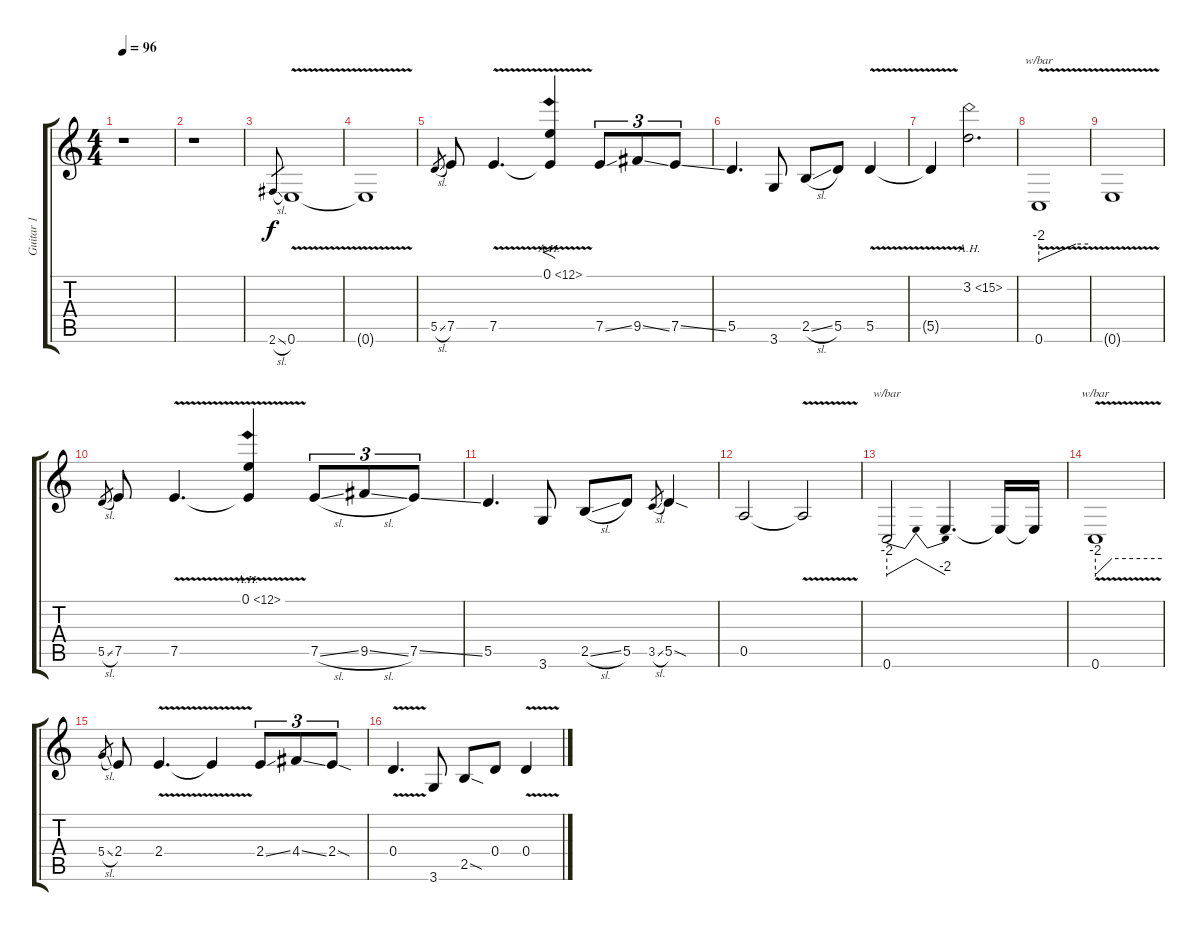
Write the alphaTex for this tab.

\track ("Guitar 1" "Guitar 1") {instrument overdrivenguitar}
\staff {score tabs}
\tuning (E4 B3 G3 D3 A2 E2) {hide}
\ts (4 4)
\tempo 96
\tempo 70
\tempo 96
\clef g2
\ks c
r.1{dy f instrument overdrivenguitar} |
r.1 |
2.6{sl}.8{gr} 0.6{v}.1 |
0.6{t}.1 |
5.5{sl}.8{gr} 7.5.8 7.5{v}.4{d} (0.1{ah 12} 7.5{t}).4{f} 7.5{ss}.8{tu (3 2)} 9.5{ss}.8{tu (3 2)} 7.5{ss}.8{tu (3 2)} |
5.5.4{d} 3.6.8 2.5{sl}.8 5.5.8 5.5{v}.4 |
5.5{t}.4 3.2{ah 12}.2{d} |
0.6{v}.1{tbe (custom default 0 -8 45 0 60 0)} |
0.6{t}.1 |
5.5{sl}.8{gr} 7.5.8 7.5{v}.4{d} (0.1{ah 12} 7.5{t}).4 7.5{sl}.8{tu (3 2)} 9.5{sl}.8{tu (3 2)} 7.5{ss}.8{tu (3 2)} |
5.5.4{d} 3.6.8 2.5{sl}.8 5.5.8 3.5{sl}.8{gr} 5.5{sod}.4 |
0.5.2 0.5{v t}.2 |
0.6.2{tbe (dip default 0 -8 15 0 45 0 60 -8)} 0.6{t}.4{d} 0.6{t}.16 0.6{t}.16 |
0.6{v}.1{tbe (custom default 0 -8 15 0 60 0)} |
5.4{sl}.8{gr} 2.4.8 2.4{v}.4{d} 2.4{t}.4 2.4{ss}.8{tu (3 2)} 4.4{ss}.8{tu (3 2)} 2.4{sod}.8{tu (3 2)} |
0.4{v}.4{d} 3.6.8 2.5{sod}.8 0.4.8 0.4{v}.4
